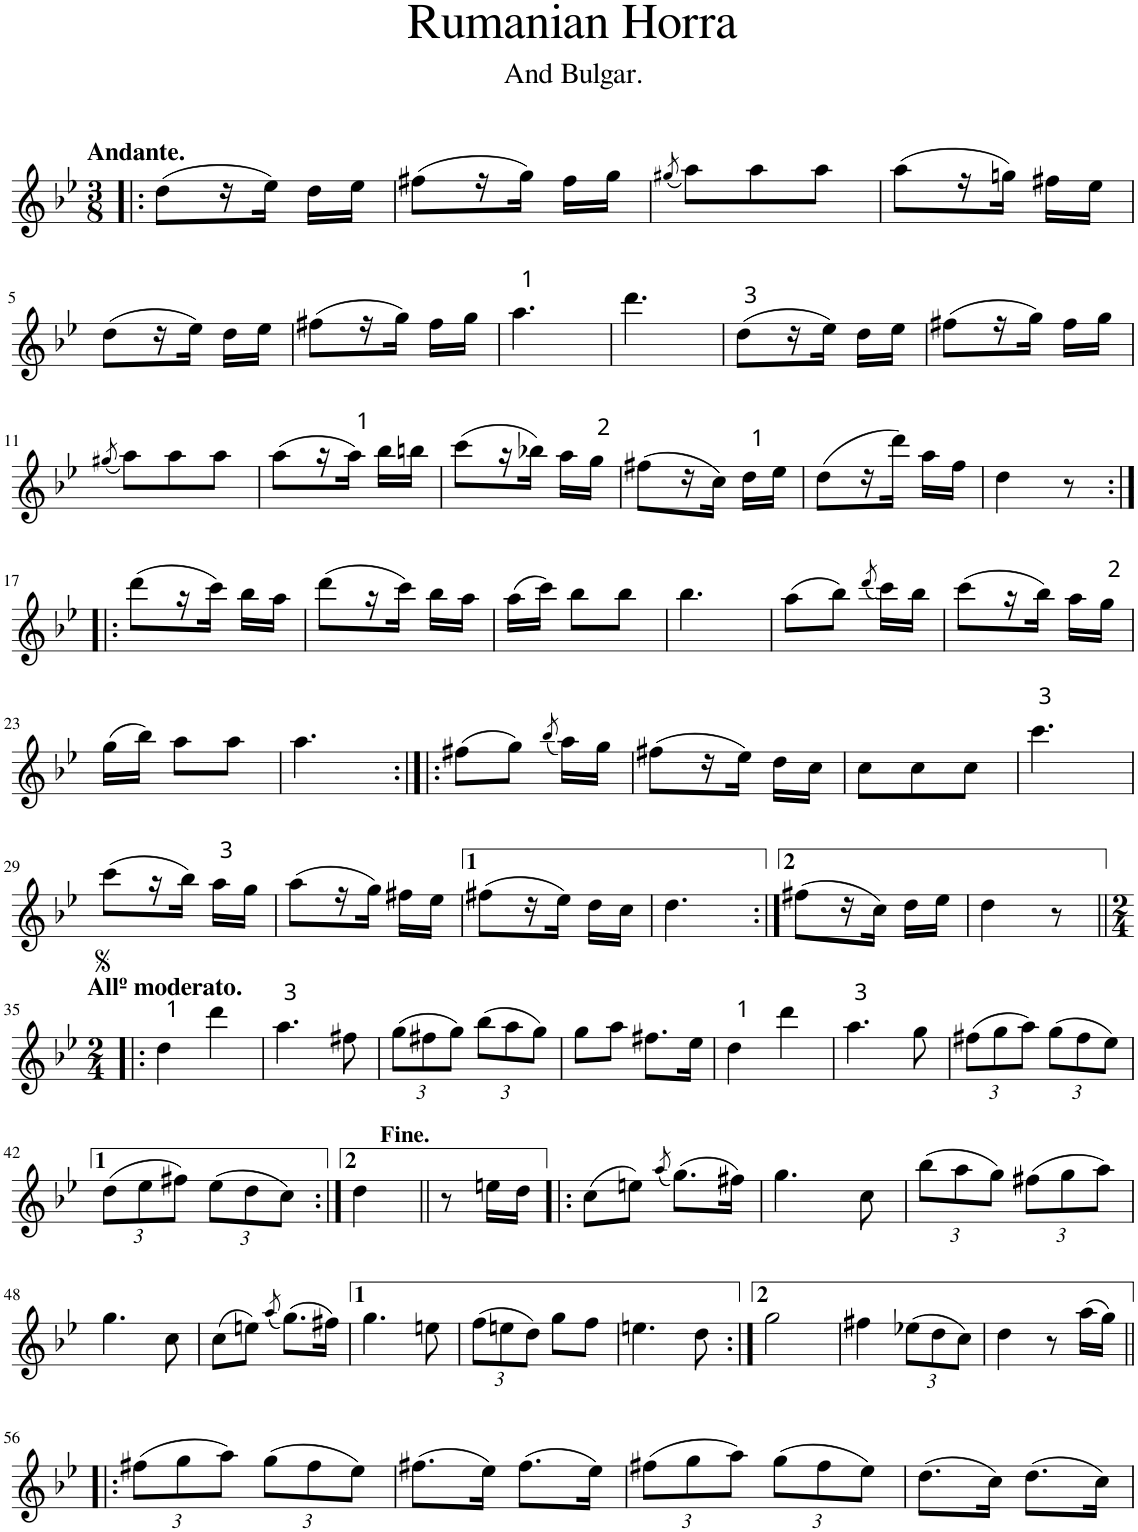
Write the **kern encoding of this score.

**kern
*part1
*staff1
*I"Piano
*I'Pno
*clefG2
*k[b-e-]
*g:
*M3/8
=1!|:
!LO:TX:a:B:t=Andante.
(8dd\L
16r
16ee-\JJ)
16dd\LL
16ee-\JJ
=2
(8ff#X\L
16r
16gg\JJ)
16ff#\LL
16gg\JJ
=3
(8qgg#X/
8aa\L)
8aa\
8aa\J
=4
(8aa\L
16r
16ggn\JJ)
16ff#X\LL
16ee-\JJ
!!LO:LB:g=z
=5
(8dd\L
16r
16ee-\JJ)
16dd\LL
16ee-\JJ
=6
(8ff#X\L
16r
16gg\JJ)
16ff#\LL
16gg\JJ
=7
4.aa\
=8
4.ddd\
=9
(8dd\L
16r
16ee-\JJ)
16dd\LL
16ee-\JJ
=10
(8ff#X\L
16r
16gg\JJ)
16ff#\LL
16gg\JJ
!!LO:LB:g=z
=11
(8qgg#X/
8aa\L)
8aa\
8aa\J
=12
(8aa\L
16r
16aa\JJ)
16bb-\LL
16bbn\JJ
=13
(8ccc\L
16r
16bb-X\JJ)
16aa\LL
16gg\JJ
=14
(8ff#X\L
16r
16cc\JJ)
16dd\LL
16ee-\JJ
=15
(8dd\L
16r
16ddd\JJ)
16aa\LL
16ff\JJ
=16
4dd\
8r
!!LO:LB:g=z
=17:|!|:
(8ddd\L
16r
16ccc\JJ)
16bb-\LL
16aa\JJ
=18
(8ddd\L
16r
16ccc\JJ)
16bb-\LL
16aa\JJ
=19
(16aa\LL
16ccc\JJ)
8bb-\L
8bb-\J
=20
4.bb-\
=21
(8aa\L
8bb-\J)
(8qddd/
16ccc\LL)
16bb-\JJ
=22
(8ccc\L
16r
16bb-\JJ)
16aa\LL
16gg\JJ
!!LO:LB:g=z
=23
(16gg\LL
16bb-\JJ)
8aa\L
8aa\J
=24
4.aa\
=25:|!|:
(8ff#X\L
8gg\J)
(8qbb-/
16aa\LL)
16gg\JJ
=26
(8ff#X\L
16r
16ee-\JJ)
16dd\LL
16cc\JJ
=27
8cc\L
8cc\
8cc\J
=28
4.ccc\
!!LO:LB:g=z
=29
(8ccc\L
16r
16bb-\JJ)
16aa\LL
16gg\JJ
=30
(8aa\L
16r
16gg\JJ)
16ff#X\LL
16ee-\JJ
=31
(8ff#X\L
16r
16ee-\JJ)
16dd\LL
16cc\JJ
=32
4.dd\
=33:|!
(8ff#X\L
16r
16cc\JJ)
16dd\LL
16ee-\JJ
=34
4dd\
8r
!!LO:LB:g=z
=35!|:
*M2/4
!LO:TX:a:B:t=Allº moderato.
4dd\
4ddd\
=36
4.aa\
8ff#X\
=37
*Xbrackettup
(12gg\L
12ff#X\
12gg\J)
(12bb-\L
12aa\
12gg\J)
=38
8gg\L
8aa\J
8.ff#X\L
16ee-\Jk
=39
4dd\
4ddd\
=40
4.aa\
8gg\
=41
(12ff#X\L
12gg\
12aa\J)
(12gg\L
12ff#\
12ee-\J)
!!LO:LB:g=z
=42
(12dd\L
12ee-\
12ff#X\J)
(12ee-\L
12dd\
12cc\J)
=43:|!
4dd\
=44||
8r
16een\LL
16dd\JJ
=45!|:
(8cc\L
8een\J)
(8qaa/
(8.gg\L)
16ff#X\Jk)
=46
4.gg\
8cc\
=47
(12bb-\L
12aa\
12gg\J)
(12ff#X\L
12gg\
12aa\J)
!!LO:LB:g=z
=48
4.gg\
8cc\
=49
(8cc\L
8een\J)
(8qaa/
(8.gg\L)
16ff#X\Jk)
=50
4.gg\
8een\
=51
(12ff\L
12een\
12dd\J)
8gg\L
8ff\J
=52
4.een\
8dd\
=53:|!
2gg\
=54
4ff#X\
(12ee-X\L
12dd\
12cc\J)
=55
4dd\
8r
(16aa\LL
16gg\JJ)
!!LO:LB:g=z
=56!|:
(12ff#X\L
12gg\
12aa\J)
(12gg\L
12ff#\
12ee-\J)
=57
(8.ff#X\L
16ee-\Jk)
(8.ff#\L
16ee-\Jk)
=58
(12ff#X\L
12gg\
12aa\J)
(12gg\L
12ff#\
12ee-\J)
=59
(8.dd\L
16cc\Jk)
(8.dd\L
16cc\Jk)
=
*-
